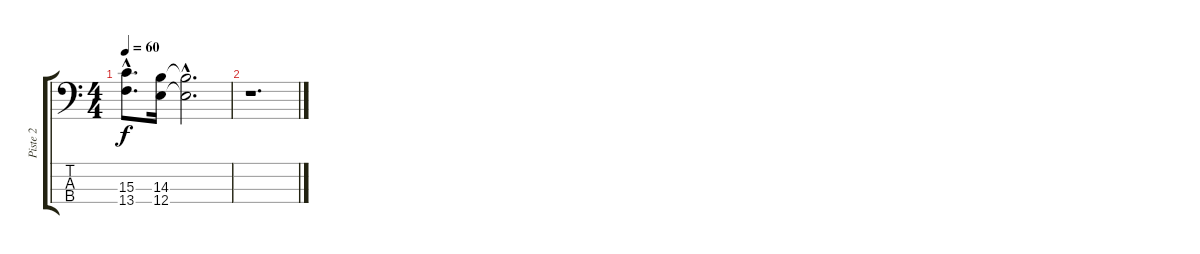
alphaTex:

\track ("Piste 2" "Piste 2") {instrument electricbassfinger}
\staff {score tabs}
\tuning (G2 D2 A1 E1) {hide}
\ts (4 4)
\tempo 60
\clef f4
\ks c
(15.3{hac} 13.4{hac}).8{d dy f} (14.3 12.4).16 (14.3{hac t} 12.4{hac t}).2{d} |
r.1{d}
